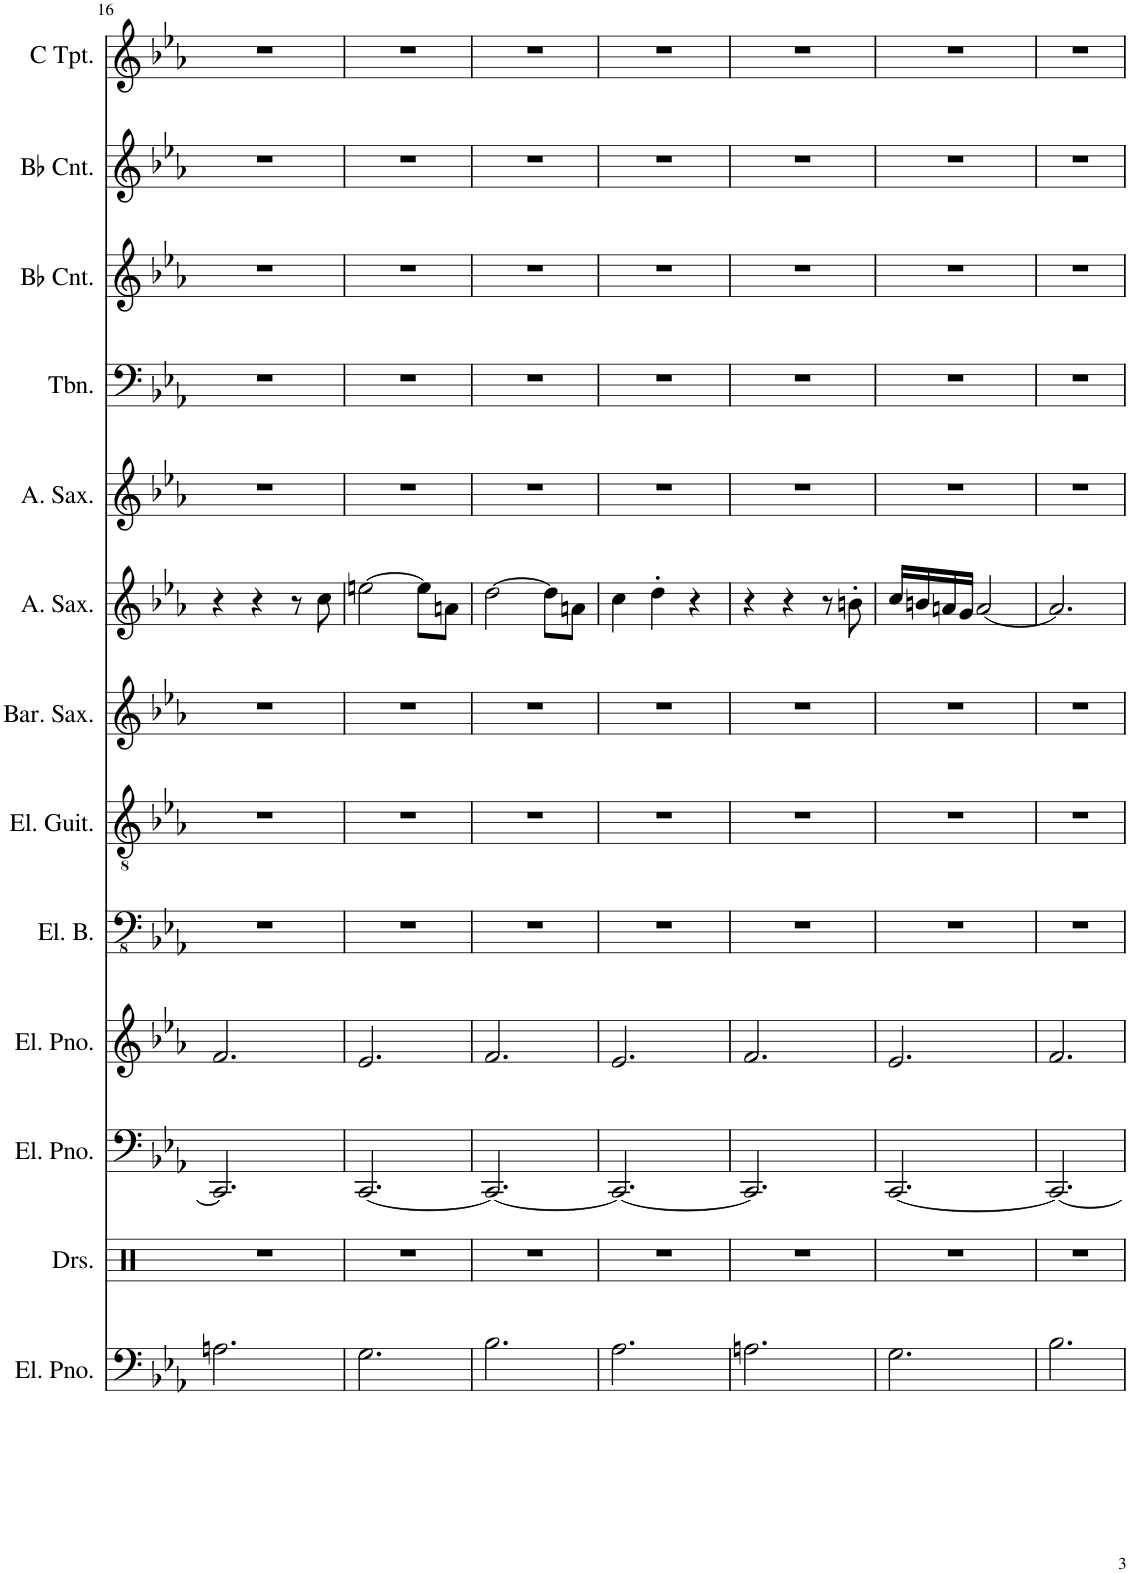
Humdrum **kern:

**kern	**kern	**kern	**kern	**kern	**kern	**kern	**kern	**kern	**kern	**kern	**kern	**kern	**kern
*part14	*part13	*part12	*part11	*part10	*part9	*part8	*part7	*part6	*part5	*part4	*part3	*part2	*part1
*staff14	*staff13	*staff12	*staff11	*staff10	*staff9	*staff8	*staff7	*staff6	*staff5	*staff4	*staff3	*staff2	*staff1
*I"Electric Piano	*I"Drumset	*I"Electric Piano	*I"Electric Piano	*I"5-str. Electric Bass	*I"Electric Guitar	*I"Baritone Saxophone	*I"Tenor Saxophone	*I"Alto Saxophone	*I"Alto Saxophone	*I"Trombone	*I"Bb Cornet	*I"Bb Cornet	*I"C Trumpet
*I'El. Pno.	*I'Drs.	*I'El. Pno.	*I'El. Pno.	*I'El. B.	*I'El. Guit.	*I'Bar. Sax.	*I'T. Sax.	*I'A. Sax.	*I'A. Sax.	*I'Tbn.	*I'Bb Cnt.	*I'Bb Cnt.	*I'C Tpt.
!!LO:PB:g=z
*clefF4	*clefX	*clefF4	*clefG2	*clefFv4	*clefGv2	*clefG2	*clefG2	*clefG2	*clefG2	*clefF4	*clefG2	*clefG2	*clefG2
*	*	*	*	*	*	*Trd12c21	*Trd8c14	*Trd5c9	*Trd5c9	*	*Trd1c2	*Trd1c2	*
*k[b-e-a-]	*k[]	*k[b-e-a-]	*k[b-e-a-]	*k[b-e-a-]	*k[b-e-a-]	*k[b-e-a-]	*k[b-e-a-]	*k[b-e-a-]	*k[b-e-a-]	*k[b-e-a-]	*k[b-e-a-]	*k[b-e-a-]	*k[b-e-a-]
*M3/4	*M3/4	*M3/4	*M3/4	*M3/4	*M3/4	*M3/4	*M3/4	*M3/4	*M3/4	*M3/4	*M3/4	*M3/4	*M3/4
=16	=16	=16	=16	=16	=16	=16	=16	=16	=16	=16	=16	=16	=16
2.An\	2.r	2.CC/]	2.f/	2.r	2.r	2.r	4r	4r	2.r	2.r	2.r	2.r	2.r
.	.	.	.	.	.	.	4r	4r	.	.	.	.	.
.	.	.	.	.	.	.	8r	8r	.	.	.	.	.
.	.	.	.	.	.	.	8ff	8cc\	.	.	.	.	.
=17	=17	=17	=17	=17	=17	=17	=17	=17	=17	=17	=17	=17	=17
2.G\	2.r	[2.CC/	2.e-/	2.r	2.r	2.r	[2aan	[2een\	2.r	2.r	2.r	2.r	2.r
.	.	.	.	.	.	.	8aa\L]	8ee\L]	.	.	.	.	.
.	.	.	.	.	.	.	8dd\J	8an\J	.	.	.	.	.
=18	=18	=18	=18	=18	=18	=18	=18	=18	=18	=18	=18	=18	=18
2.B-\	2.r	2.CC/_	2.f/	2.r	2.r	2.r	[2gg	[2dd\	2.r	2.r	2.r	2.r	2.r
.	.	.	.	.	.	.	8gg\L]	8dd\L]	.	.	.	.	.
.	.	.	.	.	.	.	8dd\J	8an\J	.	.	.	.	.
=19	=19	=19	=19	=19	=19	=19	=19	=19	=19	=19	=19	=19	=19
2.A-\	2.r	2.CC/_	2.e-/	2.r	2.r	2.r	4ff	4cc\	2.r	2.r	2.r	2.r	2.r
.	.	.	.	.	.	.	4gg'	4dd'\	.	.	.	.	.
.	.	.	.	.	.	.	4r	4r	.	.	.	.	.
=20	=20	=20	=20	=20	=20	=20	=20	=20	=20	=20	=20	=20	=20
2.An\	2.r	2.CC/]	2.f/	2.r	2.r	2.r	4r	4r	2.r	2.r	2.r	2.r	2.r
.	.	.	.	.	.	.	4r	4r	.	.	.	.	.
.	.	.	.	.	.	.	8r	8r	.	.	.	.	.
.	.	.	.	.	.	.	8een'	8bn'\	.	.	.	.	.
=21	=21	=21	=21	=21	=21	=21	=21	=21	=21	=21	=21	=21	=21
2.G\	2.r	[2.CC/	2.e-/	2.r	2.r	2.r	16ff\LL	16cc/LL	2.r	2.r	2.r	2.r	2.r
.	.	.	.	.	.	.	16een\J	16bn/	.	.	.	.	.
.	.	.	.	.	.	.	16dd\L	16an/	.	.	.	.	.
.	.	.	.	.	.	.	16cc\JJ	16g/JJ	.	.	.	.	.
.	.	.	.	.	.	.	[2dd	[2a/	.	.	.	.	.
=22	=22	=22	=22	=22	=22	=22	=22	=22	=22	=22	=22	=22	=22
2.B-\	2.r	2.CC/_	2.f/	2.r	2.r	2.r	2.dd]	2.a/]	2.r	2.r	2.r	2.r	2.r
=	=	=	=	=	=	=	=	=	=	=	=	=	=
*-	*-	*-	*-	*-	*-	*-	*-	*-	*-	*-	*-	*-	*-
